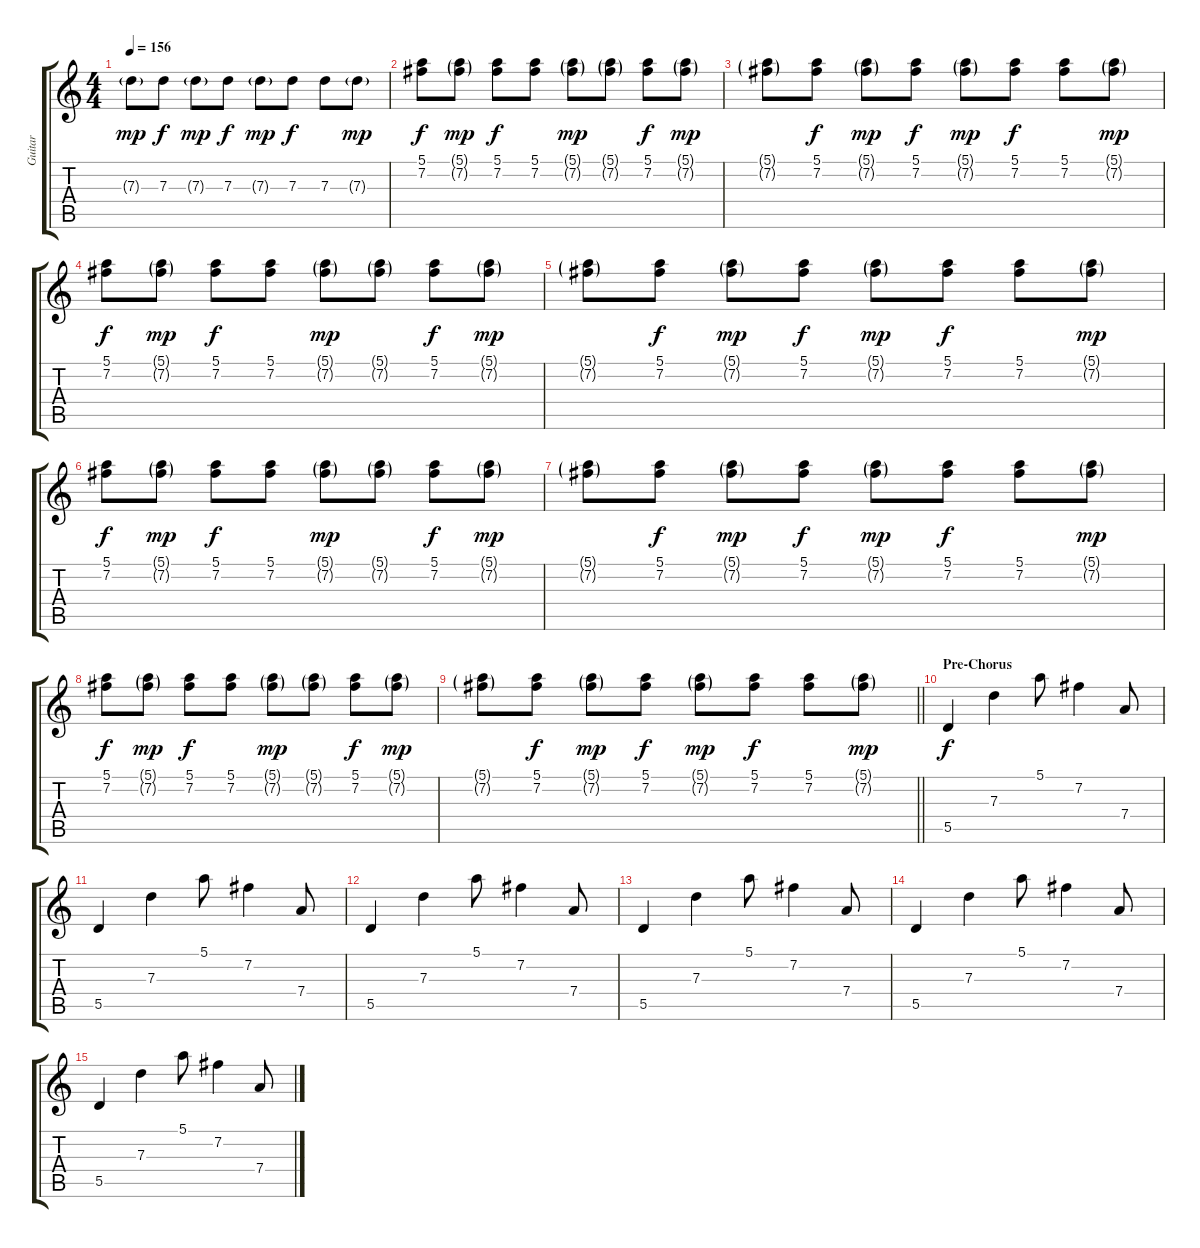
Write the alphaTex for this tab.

\track ("Guitar" "Guitar") {instrument distortionguitar}
\staff {score tabs}
\tuning (E4 B3 G3 D3 A2 E2) {hide}
\ts (4 4)
\tempo 156
\clef g2
\ks c
7.3{g}.8{dy mp} 7.3.8{dy f} 7.3{g}.8{dy mp} 7.3.8{dy f} 7.3{g}.8{dy mp} 7.3.8{dy f} 7.3.8 7.3{g}.8{dy mp} |
(5.1 7.2).8{dy f volume 8} (5.1{g} 7.2{g}).8{dy mp} (5.1 7.2).8{dy f} (5.1 7.2).8 (5.1{g} 7.2{g}).8{dy mp} (5.1{g} 7.2{g}).8 (5.1 7.2).8{dy f} (5.1{g} 7.2{g}).8{dy mp} |
(5.1{g} 7.2{g}).8 (5.1 7.2).8{dy f} (5.1{g} 7.2{g}).8{dy mp} (5.1 7.2).8{dy f} (5.1{g} 7.2{g}).8{dy mp} (5.1 7.2).8{dy f} (5.1 7.2).8 (5.1{g} 7.2{g}).8{dy mp} |
(5.1 7.2).8{dy f} (5.1{g} 7.2{g}).8{dy mp} (5.1 7.2).8{dy f} (5.1 7.2).8 (5.1{g} 7.2{g}).8{dy mp} (5.1{g} 7.2{g}).8 (5.1 7.2).8{dy f} (5.1{g} 7.2{g}).8{dy mp} |
(5.1{g} 7.2{g}).8 (5.1 7.2).8{dy f} (5.1{g} 7.2{g}).8{dy mp} (5.1 7.2).8{dy f} (5.1{g} 7.2{g}).8{dy mp} (5.1 7.2).8{dy f} (5.1 7.2).8 (5.1{g} 7.2{g}).8{dy mp} |
(5.1 7.2).8{dy f} (5.1{g} 7.2{g}).8{dy mp} (5.1 7.2).8{dy f} (5.1 7.2).8 (5.1{g} 7.2{g}).8{dy mp} (5.1{g} 7.2{g}).8 (5.1 7.2).8{dy f} (5.1{g} 7.2{g}).8{dy mp} |
(5.1{g} 7.2{g}).8 (5.1 7.2).8{dy f} (5.1{g} 7.2{g}).8{dy mp} (5.1 7.2).8{dy f} (5.1{g} 7.2{g}).8{dy mp} (5.1 7.2).8{dy f} (5.1 7.2).8 (5.1{g} 7.2{g}).8{dy mp} |
(5.1 7.2).8{dy f} (5.1{g} 7.2{g}).8{dy mp} (5.1 7.2).8{dy f} (5.1 7.2).8 (5.1{g} 7.2{g}).8{dy mp} (5.1{g} 7.2{g}).8 (5.1 7.2).8{dy f} (5.1{g} 7.2{g}).8{dy mp} |
\barLineRight lightlight
(5.1{g} 7.2{g}).8 (5.1 7.2).8{dy f} (5.1{g} 7.2{g}).8{dy mp} (5.1 7.2).8{dy f} (5.1{g} 7.2{g}).8{dy mp} (5.1 7.2).8{dy f} (5.1 7.2).8 (5.1{g} 7.2{g}).8{dy mp} |
\section ("" "Pre-Chorus")
5.5.4{dy f} 7.3.4 5.1.8 7.2.4 7.4.8 |
5.5.4 7.3.4 5.1.8 7.2.4 7.4.8 |
5.5.4 7.3.4 5.1.8 7.2.4 7.4.8 |
5.5.4 7.3.4 5.1.8 7.2.4 7.4.8 |
5.5.4 7.3.4 5.1.8 7.2.4 7.4.8 |
5.5.4 7.3.4 5.1.8 7.2.4 7.4.8
